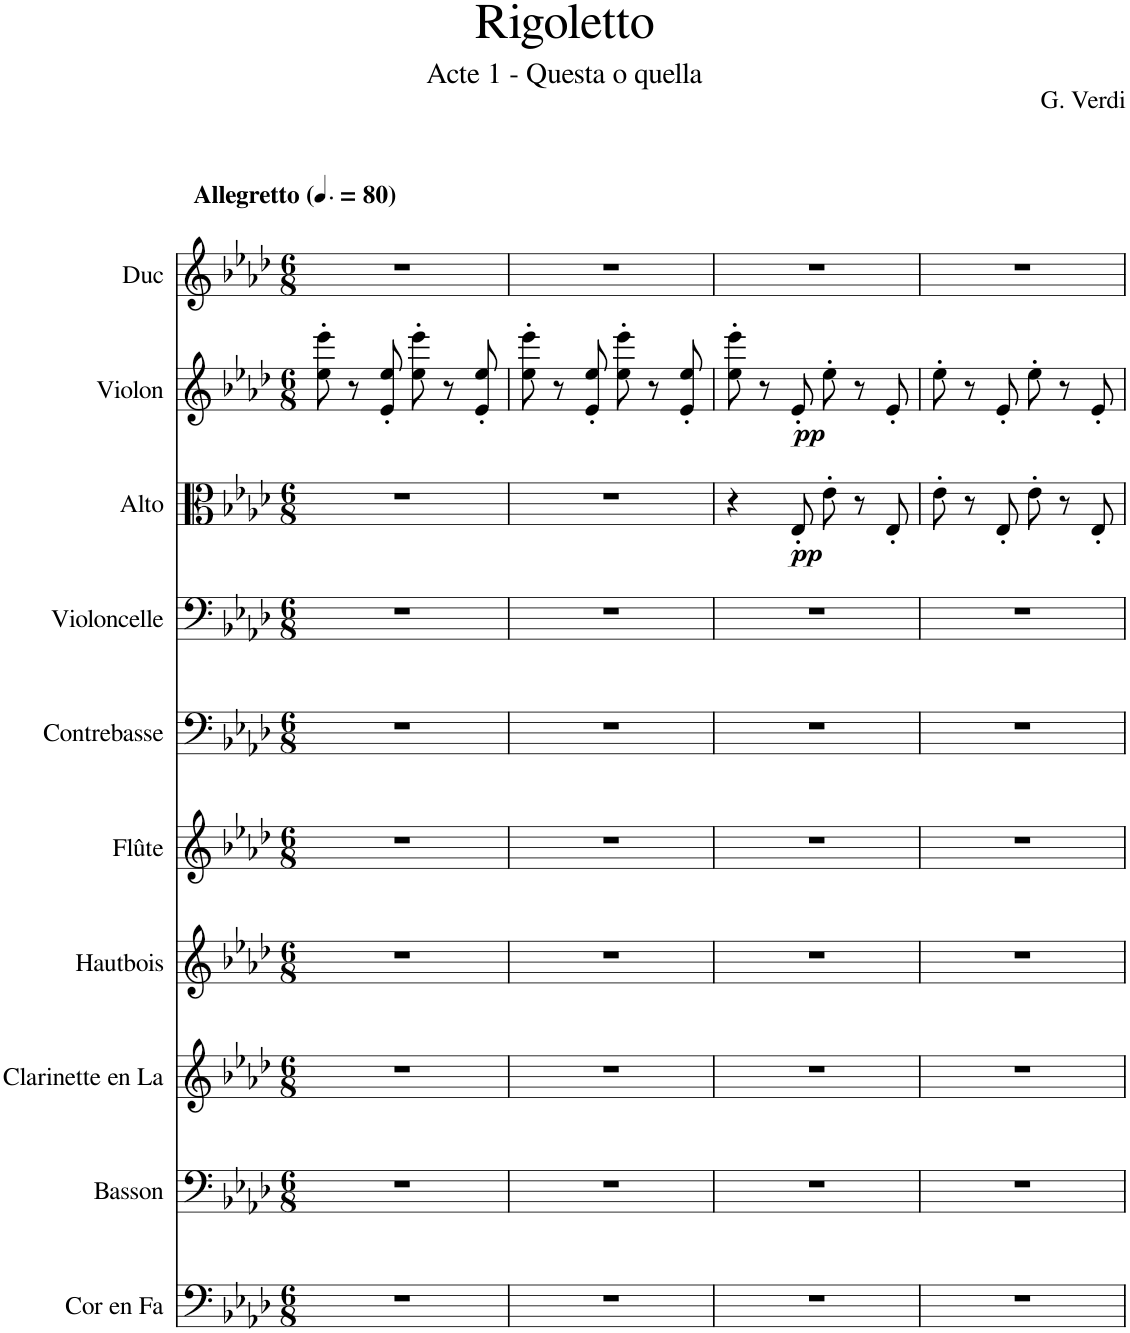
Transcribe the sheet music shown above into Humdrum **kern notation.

**kern	**kern	**kern	**kern	**kern	**kern	**kern	**kern	**dynam	**kern	**dynam	**kern
*part10	*part9	*part8	*part7	*part6	*part5	*part4	*part3	*part3	*part2	*part2	*part1
*staff10	*staff9	*staff8	*staff7	*staff6	*staff5	*staff4	*staff3	*staff3	*staff2	*staff2	*staff1
*I"Cor en Fa	*I"Basson	*I"Clarinette en La	*I"Hautbois	*I"Flûte	*I"Contrebasse	*I"Violoncelle	*I"Alto	*	*I"Violon	*	*I"Duc
*I'Cor Fa	*I'Bsn.	*I'Clar. La	*I'Htbs.	*I'Fl.	*I'Cb.	*I'Vc.	*I'Alt.	*	*I'Vln.	*	*I'Duc
*clefF4	*clefF4	*clefG2	*clefG2	*clefG2	*clefF4	*clefF4	*clefC3	*	*clefG2	*	*clefG2
*Trd4c7	*	*Trd1c2	*	*	*Trd7c12	*	*	*	*	*	*
*k[b-e-a-d-]	*k[b-e-a-d-]	*k[b-e-a-d-]	*k[b-e-a-d-]	*k[b-e-a-d-]	*k[b-e-a-d-]	*k[b-e-a-d-]	*k[b-e-a-d-]	*	*k[b-e-a-d-]	*	*k[b-e-a-d-]
*M6/8	*M6/8	*M6/8	*M6/8	*M6/8	*M6/8	*M6/8	*M6/8	*	*M6/8	*	*M6/8
*MM120	*MM120	*MM120	*MM120	*MM120	*MM120	*MM120	*MM120	*	*MM120	*	*MM120
=1	=1	=1	=1	=1	=1	=1	=1	=1	=1	=1	=1
!	!	!	!	!	!	!	!	!	!	!	!LO:TX:a:B:t=Allegretto
2.r	2.r	2.r	2.r	2.r	2.r	2.r	2.r	.	8ee-\' 8eee-\'	.	2.r
.	.	.	.	.	.	.	.	.	8r	.	.
.	.	.	.	.	.	.	.	.	8e-/' 8ee-/'	.	.
.	.	.	.	.	.	.	.	.	8ee-\' 8eee-\'	.	.
.	.	.	.	.	.	.	.	.	8r	.	.
.	.	.	.	.	.	.	.	.	8e-/' 8ee-/'	.	.
=2	=2	=2	=2	=2	=2	=2	=2	=2	=2	=2	=2
2.r	2.r	2.r	2.r	2.r	2.r	2.r	2.r	.	8ee-\' 8eee-\'	.	2.r
.	.	.	.	.	.	.	.	.	8r	.	.
.	.	.	.	.	.	.	.	.	8e-/' 8ee-/'	.	.
.	.	.	.	.	.	.	.	.	8ee-\' 8eee-\'	.	.
.	.	.	.	.	.	.	.	.	8r	.	.
.	.	.	.	.	.	.	.	.	8e-/' 8ee-/'	.	.
=3	=3	=3	=3	=3	=3	=3	=3	=3	=3	=3	=3
2.r	2.r	2.r	2.r	2.r	2.r	2.r	4r	.	8ee-\' 8eee-\'	.	2.r
.	.	.	.	.	.	.	.	.	8r	.	.
!	!	!	!	!	!	!	!	!LO:DY:b	!	!LO:DY:b	!
.	.	.	.	.	.	.	8E-'/	pp	8e-'/	pp	.
.	.	.	.	.	.	.	8e-'\	.	8ee-'\	.	.
.	.	.	.	.	.	.	8r	.	8r	.	.
.	.	.	.	.	.	.	8E-'/	.	8e-'/	.	.
=4	=4	=4	=4	=4	=4	=4	=4	=4	=4	=4	=4
2.r	2.r	2.r	2.r	2.r	2.r	2.r	8e-'\	.	8ee-'\	.	2.r
.	.	.	.	.	.	.	8r	.	8r	.	.
.	.	.	.	.	.	.	8E-'/	.	8e-'/	.	.
.	.	.	.	.	.	.	8e-'\	.	8ee-'\	.	.
.	.	.	.	.	.	.	8r	.	8r	.	.
.	.	.	.	.	.	.	8E-'/	.	8e-'/	.	.
=	=	=	=	=	=	=	=	=	=	=	=
*-	*-	*-	*-	*-	*-	*-	*-	*-	*-	*-	*-
